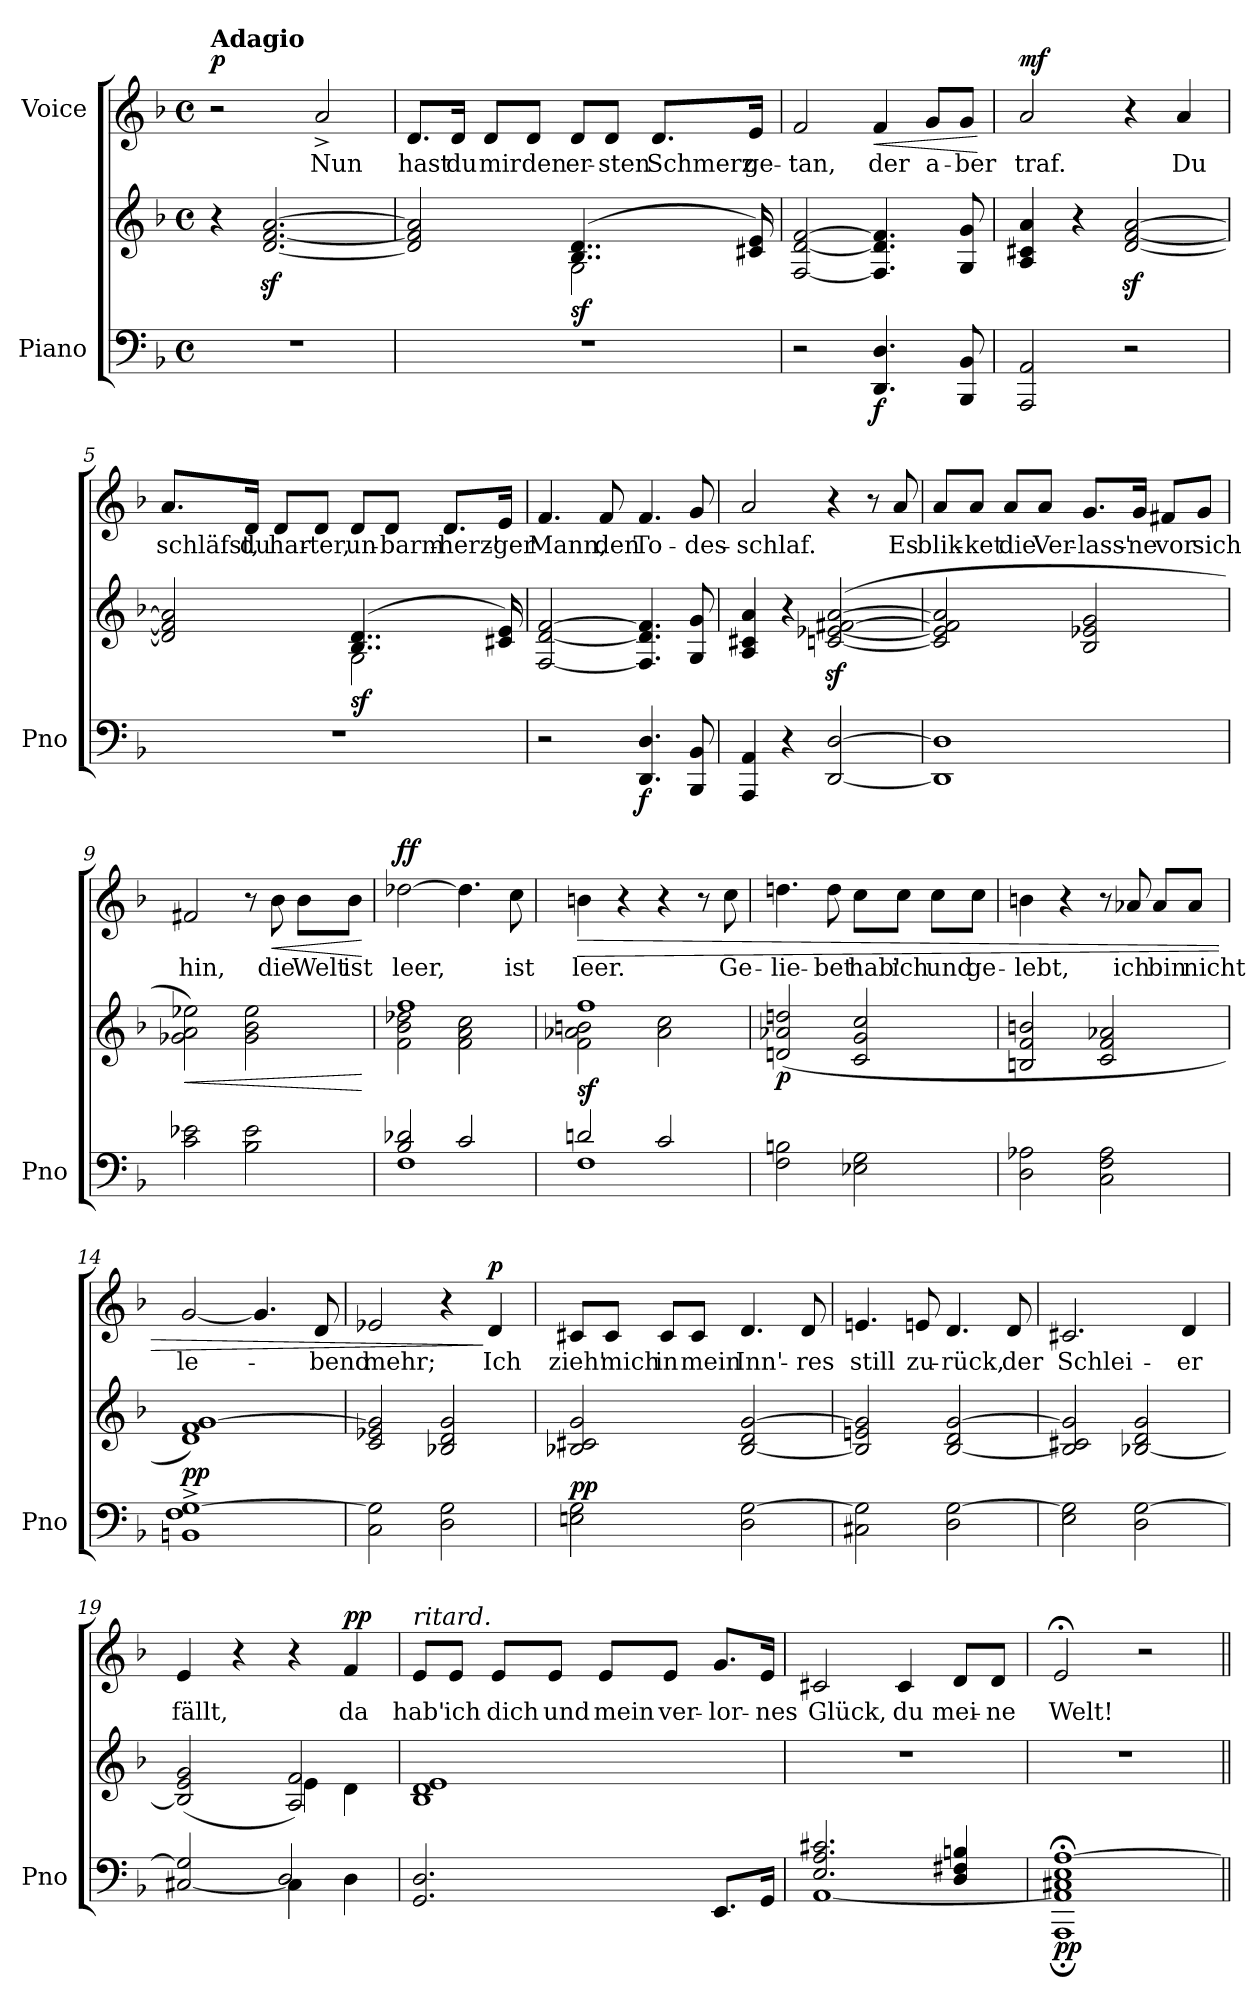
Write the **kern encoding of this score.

**kern	**kern	**dynam	**kern	**text	**dynam
*part2	*part2	*part2	*part1	*part1	*part1
*staff3	*staff2	*staff2/3	*staff1	*staff1	*staff1
*I"Piano	*	*	*I"Voice	*	*
*I'Pno	*	*	*	*	*
*clefF4	*clefG2	*	*clefG2	*	*
*k[b-]	*k[b-]	*	*k[b-]	*	*
*M4/4	*M4/4	*	*M4/4	*	*
*met(c)	*met(c)	*	*met(c)	*	*
=1	=1	=1	=1	=1	=1
!	!	!	!LO:TX:a:B:t=Adagio	!	!
!	!	!	!	!	!LO:DY:b
1r	4r	.	2r	.	p
.	[2.d/z< [2.f/z< [2.a/z<	.	.	.	.
!	!	!	!	!LO:LY:b	!
.	.	.	2a^/	Nun	.
=2	=2	=2	=2	=2	=2
*	*^	*	*	*	*
!	!	!	!	!	!LO:LY:b	!
1r	2d/] 2f/] 2a/]	2ryy	.	8.d/L	hast	.
!	!	!	!	!	!LO:LY:b	!
.	.	.	.	16d/Jk	du	.
!	!	!	!	!	!LO:LY:b	!
.	.	.	.	8d/L	mir	.
!	!	!	!	!	!LO:LY:b	!
.	.	.	.	8d/J	den	.
!	!	!	!LO:DY:b	!	!LO:LY:b	!
.	(4..B-/ 4..d/	2G\	sf	8d/L	er-	.
!	!	!	!	!	!LO:LY:b	!
.	.	.	.	8d/J	-sten	.
!	!	!	!	!	!LO:LY:b	!
.	.	.	.	8.d/L	Schmerz	.
!	!	!	!	!	!LO:LY:b	!
.	16c#X/ 16e/)	.	.	16e/Jk	ge-	.
*	*v	*v	*	*	*	*
=3	=3	=3	=3	=3	=3
!	!	!	!	!LO:LY:b	!
2r	[2F/ [2d/ [2f/	.	2f/	-tan,	.
!	!	!LO:DY:b=2	!	!LO:LY:b	!LO:HP:b
4.DD/ 4.D/	4.F/] 4.d/] 4.f/]	f	4f/	der	<
!	!	!	!	!LO:LY:b	!
.	.	.	8g/L	a-	.
!	!	!	!	!LO:LY:b	!
8BBB-/ 8BB-/	8G/ 8g/	.	8g/J	-ber	.
.	.	.	.	.	[
!!LO:LB:g=z
=4	=4	=4	=4	=4	=4
!	!	!	!	!LO:LY:b	!LO:DY:a
2AAA/ 2AA/	4A/ 4c#X/ 4a/	.	2a/	traf.	mf
.	4r	.	.	.	.
2r	[2d/z< [2f/z< [2a/z<	.	4r	.	.
!	!	!	!	!LO:LY:b	!
.	.	.	4a/	Du	.
=5	=5	=5	=5	=5	=5
*	*^	*	*	*	*
!	!	!	!	!	!LO:LY:b	!
1r	2d/] 2f/] 2a/]	2ryy	.	8.a/L	schläfst,	.
!	!	!	!	!	!LO:LY:b	!
.	.	.	.	16d/Jk	du	.
!	!	!	!	!	!LO:LY:b	!
.	.	.	.	8d/L	har-	.
!	!	!	!	!	!LO:LY:b	!
.	.	.	.	8d/J	-ter,	.
!	!	!	!LO:DY:b	!	!LO:LY:b	!
.	(4..B-/ 4..d/	2G\	sf	8d/L	un-	.
!	!	!	!	!	!LO:LY:b	!
.	.	.	.	8d/J	-barm-	.
!	!	!	!	!	!LO:LY:b	!
.	.	.	.	8.d/L	-herz'-	.
!	!	!	!	!	!LO:LY:b	!
.	16c#X/ 16e/)	.	.	16e/Jk	-ger	.
*	*v	*v	*	*	*	*
=6	=6	=6	=6	=6	=6
!	!	!	!	!LO:LY:b	!
2r	[2F/ [2d/ [2f/	.	4.f/	Mann,	.
!	!	!	!	!LO:LY:b	!
.	.	.	8f/	den	.
!	!	!LO:DY:b=2	!	!LO:LY:b	!
4.DD/ 4.D/	4.F/] 4.d/] 4.f/]	f	4.f/	To-	.
!	!	!	!	!LO:LY:b	!
8BBB-/ 8BB-/	8G/ 8g/	.	8g/	-des-	.
=7	=7	=7	=7	=7	=7
!	!	!	!	!LO:LY:b	!
4AAA/ 4AA/	4A/ 4c#X/ 4a/	.	2a/	-schlaf.	.
4r	4r	.	.	.	.
[2DD/ [2D/	([2cn/z< [2e-X/z< [2f#X/z< [2a/z<	.	4r	.	.
.	.	.	8r	.	.
!	!	!	!	!LO:LY:b	!
.	.	.	8a/	Es	.
!!LO:LB:g=z
=8	=8	=8	=8	=8	=8
!	!	!	!	!LO:LY:b	!
1DD] 1D]	2c/] 2e-/] 2f#/] 2a/]	.	8a/L	blik-	.
!	!	!	!	!LO:LY:b	!
.	.	.	8a/J	-ket	.
!	!	!	!	!LO:LY:b	!
.	.	.	8a/L	die	.
!	!	!	!	!LO:LY:b	!
.	.	.	8a/J	Ver-	.
!	!	!	!	!LO:LY:b	!
.	2B-/ 2e-X/ 2g/	.	8.g/L	-lass'-	.
!	!	!	!	!LO:LY:b	!
.	.	.	16g/Jk	-ne	.
!	!	!	!	!LO:LY:b	!
.	.	.	8f#X/L	vor	.
!	!	!	!	!LO:LY:b	!
.	.	.	8g/J	sich	.
=9	=9	=9	=9	=9	=9
!	!	!LO:HP:b	!	!LO:LY:b	!
2c\ 2e-X\	2g-X\ 2a\ 2ee-X\)	<	2f#X/	hin,	.
2B-\ 2e-\	2g-\ 2b-\ 2ee-\	.	8r	.	.
!	!	!	!	!LO:LY:b	!LO:HP:b
.	.	.	8b-\	die	<
!	!	!	!	!LO:LY:b	!
.	.	.	8b-\L	Welt	.
!	!	!	!	!LO:LY:b	!
.	.	.	8b-\J	ist	.
.	.	[	.	.	[
=10	=10	=10	=10	=10	=10
*^	*^	*	*	*	*
!	!	!	!	!LO:DY:b	!	!LO:LY:b	!
!	!	!	!	!LO:DY:n=1:b	!	!	!LO:DY:a
2B-/ 2d-X/	1F	1ff	2f\ 2b-\ 2dd-X\	f sf	[2dd-X\	leer,	ff
2c/	.	.	2f\ 2a\ 2cc\	.	4.dd-\]	.	.
!	!	!	!	!	!	!LO:LY:b	!
.	.	.	.	.	8cc\	ist	.
=11	=11	=11	=11	=11	=11	=11	=11
!	!	!	!	!LO:DY:b	!	!LO:LY:b	!LO:HP:b
2dn/	1F	1ff	2f\ 2a-X\ 2bn\	sf	4bn\	leer.	>
.	.	.	.	.	4r	.	.
2c/	.	.	2a-\ 2cc\	.	4r	.	.
.	.	.	.	.	8r	.	.
!	!	!	!	!	!	!LO:LY:b	!
.	.	.	.	.	8cc\	Ge-	.
*v	*v	*	*	*	*	*	*
*	*v	*v	*	*	*	*
!!LO:LB:g=z
=12	=12	=12	=12	=12	=12
!	!	!LO:DY:b	!	!LO:LY:b	!
2F\ 2Bn\	(2dn/ 2a-X/ 2ddn/	p	4.ddn\	-lie-	.
!	!	!	!	!LO:LY:b	!
.	.	.	8dd\	-bet	.
!	!	!	!	!LO:LY:b	!
2E-X\ 2G\	2c/ 2g/ 2cc/	.	8cc\L	hab'	.
!	!	!	!	!LO:LY:b	!
.	.	.	8cc\J	ich	.
!	!	!	!	!LO:LY:b	!
.	.	.	8cc\L	und	.
!	!	!	!	!LO:LY:b	!
.	.	.	8cc\J	ge-	.
=13	=13	=13	=13	=13	=13
!	!	!	!	!LO:LY:b	!
2D\ 2A-X\	2Bn/ 2f/ 2bn/	.	4bn\	-lebt,	.
.	.	.	4r	.	.
2C\ 2F\ 2A-\	2c/ 2f/ 2a-X/	.	8r	.	.
!	!	!	!	!LO:LY:b	!
.	.	.	8a-X/	ich	.
!	!	!	!	!LO:LY:b	!
.	.	.	8a-/L	bin	.
!	!	!	!	!LO:LY:b	!
.	.	.	8a-/J	nicht	.
=14	=14	=14	=14	=14	=14
!	!	!LO:DY:a=2	!	!LO:LY:b	!
1BBn^ 1F^ [1G^	1d 1f [1g)	pp	[2g/	le-	.
.	.	.	4.g/]	.	.
!	!	!	!	!LO:LY:b	!
.	.	.	8d/	-bend	.
=15	=15	=15	=15	=15	=15
!	!	!	!	!LO:LY:b	!
2C\ 2G\]	2c/ 2e-X/ 2g/]	.	2e-X/	mehr;	.
2D\ 2G\	2B-X/ 2d/ 2g/	.	4r	.	.
!	!	!	!	!LO:LY:b	!LO:DY:n=1:a
.	.	.	4d/	Ich	] p
=16	=16	=16	=16	=16	=16
!	!	!LO:DY:a=2	!	!LO:LY:b	!
2En\ 2G\	2B-X/ 2c#X/ 2g/	pp	8c#X/L	zieh'	.
!	!	!	!	!LO:LY:b	!
.	.	.	8c#/J	mich	.
!	!	!	!	!LO:LY:b	!
.	.	.	8c#/L	in	.
!	!	!	!	!LO:LY:b	!
.	.	.	8c#/J	mein	.
!	!	!	!	!LO:LY:b	!
2D\ [2G\	[2B-/ 2d/ [2g/	.	4.d/	Inn'-	.
!	!	!	!	!LO:LY:b	!
.	.	.	8d/	-res	.
!!LO:PB:g=z
=17	=17	=17	=17	=17	=17
!	!	!	!	!LO:LY:b	!
2C#X\ 2G\]	2B-/] 2en/ 2g/]	.	4.en/	still	.
!	!	!	!	!LO:LY:b	!
.	.	.	8en/	zu-	.
!	!	!	!	!LO:LY:b	!
2D\ [2G\	[2B-/ 2d/ [2g/	.	4.d/	-rück,	.
!	!	!	!	!LO:LY:b	!
.	.	.	8d/	der	.
=18	=18	=18	=18	=18	=18
!	!	!	!	!LO:LY:b	!
2E\ 2G\]	2B-/] 2c#X/ 2g/]	.	2.c#X/	Schlei-	.
2D\ [2G\	[2B-X/ 2d/ 2g/	.	.	.	.
!	!	!	!	!LO:LY:b	!
.	.	.	4d/	-er	.
=19	=19	=19	=19	=19	=19
*^	*^	*	*	*	*
!	!	!	!	!	!	!LO:LY:b	!
[2C#X/ 2G/]	2ryy	(2B-/] 2e/ 2g/	2ryy	.	4e/	fällt,	.
.	.	.	.	.	4r	.	.
4C#\]	2D/	2A/ 2f/)	4e\	.	4r	.	.
!	!	!	!	!	!	!LO:LY:b	!LO:DY:a
4D\	.	.	4d\	.	4f/	da	pp
*v	*v	*	*	*	*	*	*
*	*v	*v	*	*	*	*
=20	=20	=20	=20	=20	=20
*	*	*	*MM44	*	*
*	*^	*	*	*	*
!	!	!	!	!LO:TX:a:i:t=ritard.	!	!
!	!LO:TX:a:i:t=ritard.	!	!	!	!	!
!	!	!	!	!	!LO:LY:b	!
*	*v	*v	*	*	*	*
2.GG/ 2.D/	1B- 1d 1e	.	8e/L	hab'	.
!	!	!	!	!LO:LY:b	!
.	.	.	8e/J	ich	.
!	!	!	!	!LO:LY:b	!
.	.	.	8e/L	dich	.
!	!	!	!	!LO:LY:b	!
.	.	.	8e/J	und	.
!	!	!	!	!LO:LY:b	!
.	.	.	8e/L	mein	.
!	!	!	!	!LO:LY:b	!
.	.	.	8e/J	ver-	.
!	!	!	!	!LO:LY:b	!
8.EE/L	.	.	8.g/L	-lor-	.
!	!	!	!	!LO:LY:b	!
16GG/Jk	.	.	16e/Jk	-nes	.
=21	=21	=21	=21	=21	=21
*	*	*	*MM36	*	*
*^	*	*	*	*	*
!	!	!	!	!	!LO:LY:b	!
2.E/ 2.A/ 2.c#X/	[1AA	1r	.	2c#X/	Glück,	.
!	!	!	!	!	!LO:LY:b	!
.	.	.	.	4c#/	du	.
!	!	!	!	!	!LO:LY:b	!
4D/ 4F#X/ 4Bn/	.	.	.	8d/L	mei-	.
!	!	!	!	!	!LO:LY:b	!
.	.	.	.	8d/J	-ne	.
!!LO:LB:g=z
=22	=22	=22	=22	=22	=22	=22
!	!	!	!LO:DY:b=2	!	!LO:LY:b	!
1AAA;< 1C#X;< 1E;< [1A;<	1AA;]	1r	pp	2e;</	Welt!	.
.	.	.	.	2r	.	.
*v	*v	*	*	*	*	*
=||	=||	=||	=||	=||	=||
*-	*-	*-	*-	*-	*-
